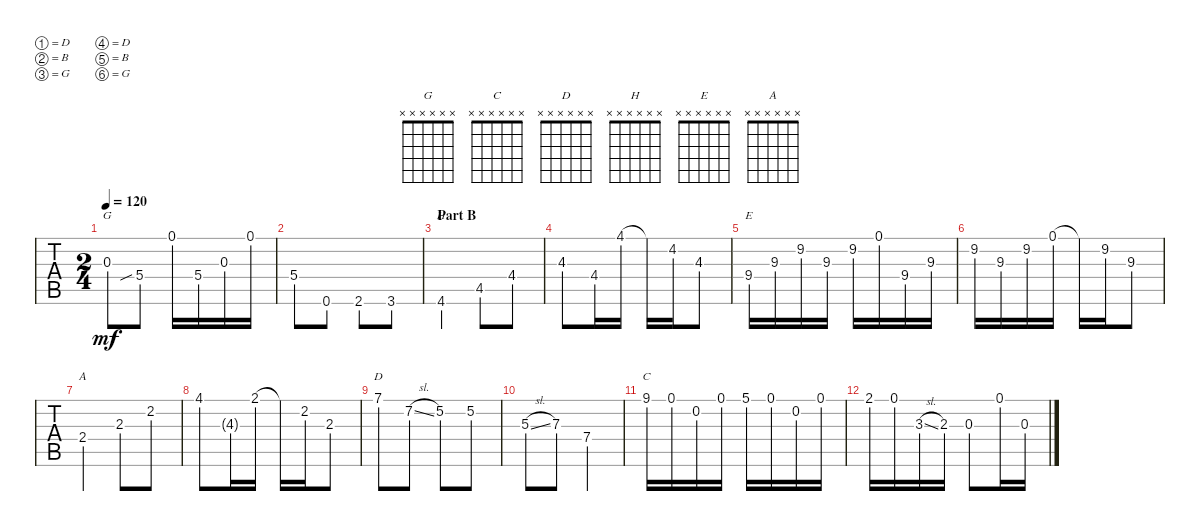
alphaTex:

\defaultSystemsLayout 4
\bracketExtendMode groupsimilarinstruments
\singleTrackTrackNamePolicy hidden
\multiTrackTrackNamePolicy hidden
\otherSystemsTrackNameOrientation horizontal
\track ("Dobro" "Dobro") {instrument acousticguitarsteel}
\staff {tabs}
\tuning (D4 B3 G3 D3 B2 G2)
\chord ("G" x x x x x x)
\chord ("C" x x x x x x)
\chord ("D" x x x x x x)
\chord ("H" x x x x x x)
\chord ("E" x x x x x x)
\chord ("A" x x x x x x)
\ts (2 4)
\tempo 120
\clef g2
\ks c
0.3.8{ch "G" dy mf} 5.4{sib}.8 0.1.16 5.4.16 0.3.16 0.1.16 |
5.4.8 0.6.8 2.6.8 3.6.8 |
\section ("" "Part B")
4.6.4{ch "H"} 4.5.8 4.4.8 |
4.3.8 4.4.16 4.1.16 4.1{t}.16 4.2.16 4.3.8 |
9.4.16{ch "E"} 9.3.16 9.2.16 9.3.16 9.2.16 0.1.16 9.4.16 9.3.16 |
9.2.16 9.3.16 9.2.16 0.1.16 0.1{t}.16 9.2.16 9.3.8 |
2.4.4{ch "A"} 2.3.8 2.2.8 |
4.1.8 4.3{g}.16 2.1.16 2.1{t}.16 2.2.16 2.3.8 |
7.1.8{ch "D"} 7.2{sl}.8 5.2.8 5.2.8 |
5.3{sl}.8 7.3.8 7.4.4 |
9.1.16{ch "C"} 0.1.16 0.2.16 0.1.16 5.1.16 0.1.16 0.2.16 0.1.16 |
2.1.16 0.1.16 3.3{sl}.16 2.3.16 0.3.8 0.1.16 0.3.16
